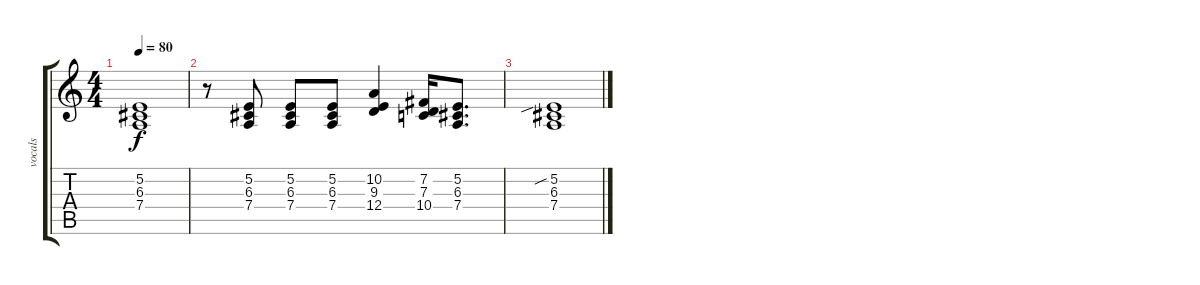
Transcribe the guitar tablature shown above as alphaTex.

\track ("vocals" "vocals") {instrument choiraahs}
\staff {score tabs}
\tuning (E4 B3 G3 D3 A2 E2) {hide}
\ts (4 4)
\tempo 80
\clef g2
\ks c
(5.2 6.3 7.4).1{dy f} |
r.8 (5.2 6.3 7.4).8 (5.2 6.3 7.4).8 (5.2 6.3 7.4).8 (10.2 9.3 12.4).4 (7.2 7.3 10.4).16 (5.2 6.3 7.4).8{d} |
(5.2{sib} 6.3 7.4).1
